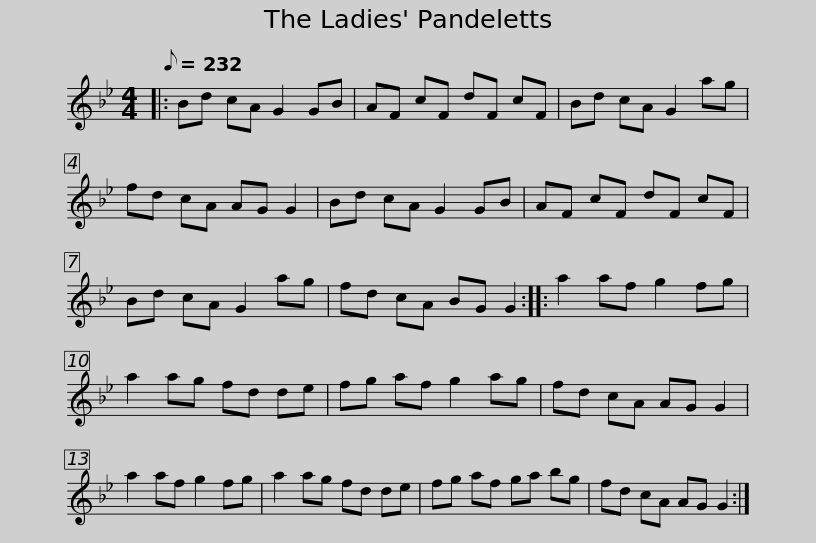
X:1
L:1/8
Q:1/8=232
M:4/4
I:linebreak $
K:Gmin
V:1 treble
V:1
|: Bd cA G2 GB | AF cF dF cF | Bd cA G2 ag | fd cA AG G2 | Bd cA G2 GB |$ %5
 AF cF dF cF | Bd cA G2 ag | fd cA BG G2 :: a2 af g2 fg | a2 ag fd de | %10
 fg af g2 ag |$ fd cA AG G2 | a2 af g2 fg | a2 ag fd de | fg af ga bg | %15
 fd cA AG G2 :| %16
